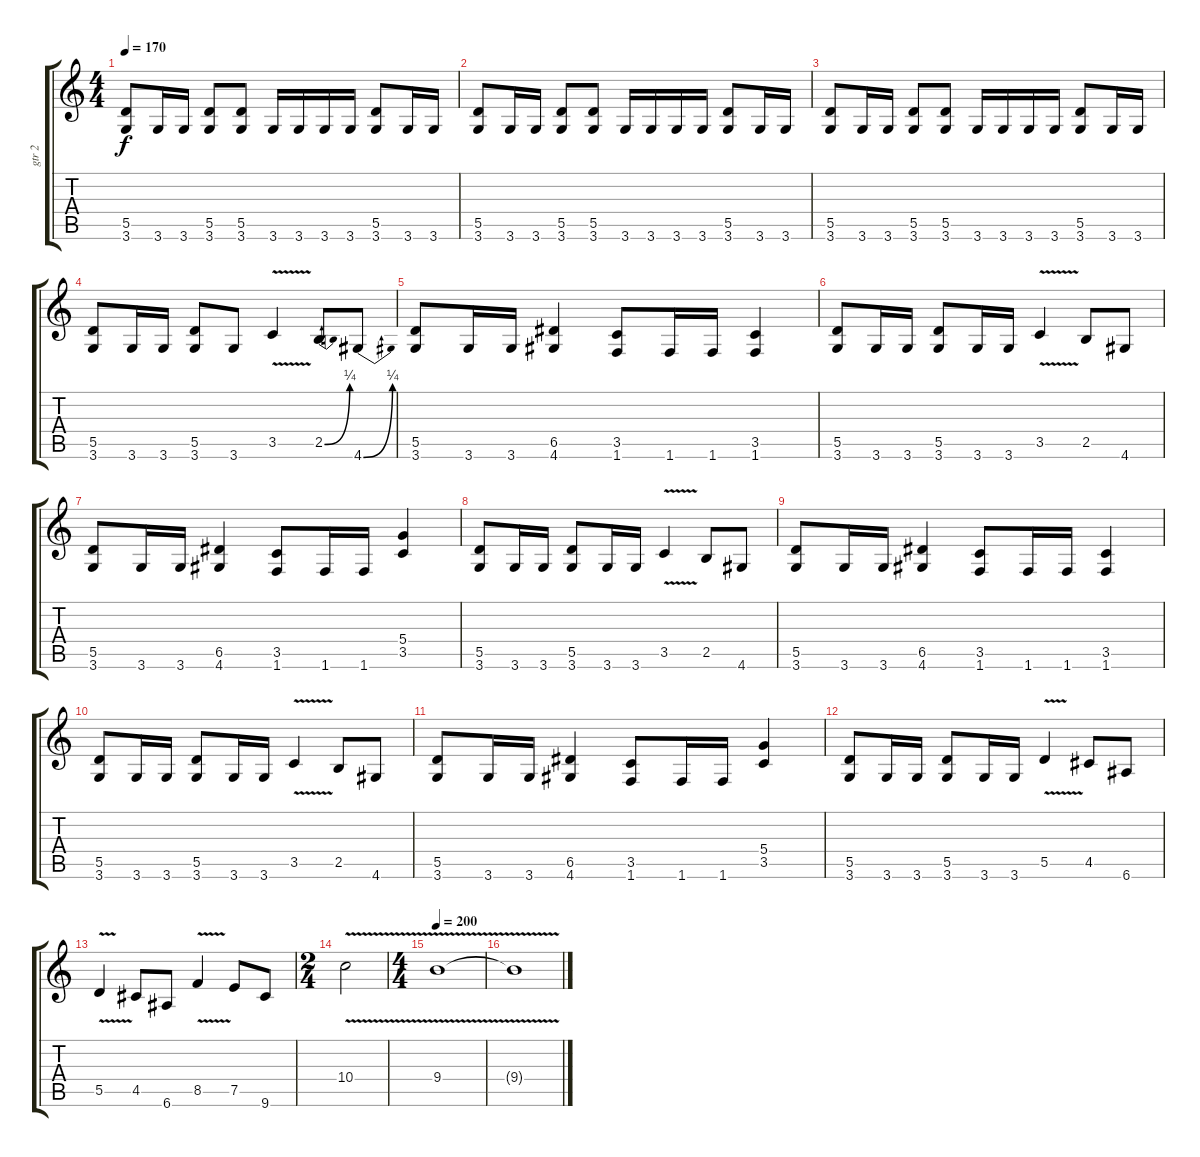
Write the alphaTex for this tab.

\track ("gtr 2" "gtr 2") {instrument distortionguitar}
\staff {score tabs}
\tuning (E4 B3 G3 D3 A2 E2) {hide}
\ts (4 4)
\tempo 170
\clef g2
\ks c
(5.5 3.6).8{dy f} 3.6.16 3.6.16 (5.5 3.6).8 (5.5 3.6).8 3.6.16 3.6.16 3.6.16 3.6.16 (5.5 3.6).8 3.6.16 3.6.16 |
(5.5 3.6).8 3.6.16 3.6.16 (5.5 3.6).8 (5.5 3.6).8 3.6.16 3.6.16 3.6.16 3.6.16 (5.5 3.6).8 3.6.16 3.6.16 |
(5.5 3.6).8 3.6.16 3.6.16 (5.5 3.6).8 (5.5 3.6).8 3.6.16 3.6.16 3.6.16 3.6.16 (5.5 3.6).8 3.6.16 3.6.16 |
(5.5 3.6).8 3.6.16 3.6.16 (5.5 3.6).8 3.6.8 3.5{v}.4 2.5{be (bend 0 0 60 1)}.8 4.6{be (bend 0 0 60 1)}.8 |
(5.5 3.6).8 3.6.16 3.6.16 (6.5 4.6).4 (3.5 1.6).8 1.6.16 1.6.16 (3.5 1.6).4 |
(5.5 3.6).8 3.6.16 3.6.16 (5.5 3.6).8 3.6.16 3.6.16 3.5{v}.4 2.5.8 4.6.8 |
(5.5 3.6).8 3.6.16 3.6.16 (6.5 4.6).4 (3.5 1.6).8 1.6.16 1.6.16 (5.4 3.5).4 |
(5.5 3.6).8 3.6.16 3.6.16 (5.5 3.6).8 3.6.16 3.6.16 3.5{v}.4 2.5.8 4.6.8 |
(5.5 3.6).8 3.6.16 3.6.16 (6.5 4.6).4 (3.5 1.6).8 1.6.16 1.6.16 (3.5 1.6).4 |
(5.5 3.6).8 3.6.16 3.6.16 (5.5 3.6).8 3.6.16 3.6.16 3.5{v}.4 2.5.8 4.6.8 |
(5.5 3.6).8 3.6.16 3.6.16 (6.5 4.6).4 (3.5 1.6).8 1.6.16 1.6.16 (5.4 3.5).4 |
(5.5 3.6).8 3.6.16 3.6.16 (5.5 3.6).8 3.6.16 3.6.16 5.5{v}.4 4.5.8 6.6.8 |
5.5{v}.4 4.5.8 6.6.8 8.5{v}.4 7.5.8 9.6.8 |
\ts (2 4)
10.4{v}.2 |
\ts (4 4)
\tempo 200
9.4{v}.1 |
9.4{t}.1
